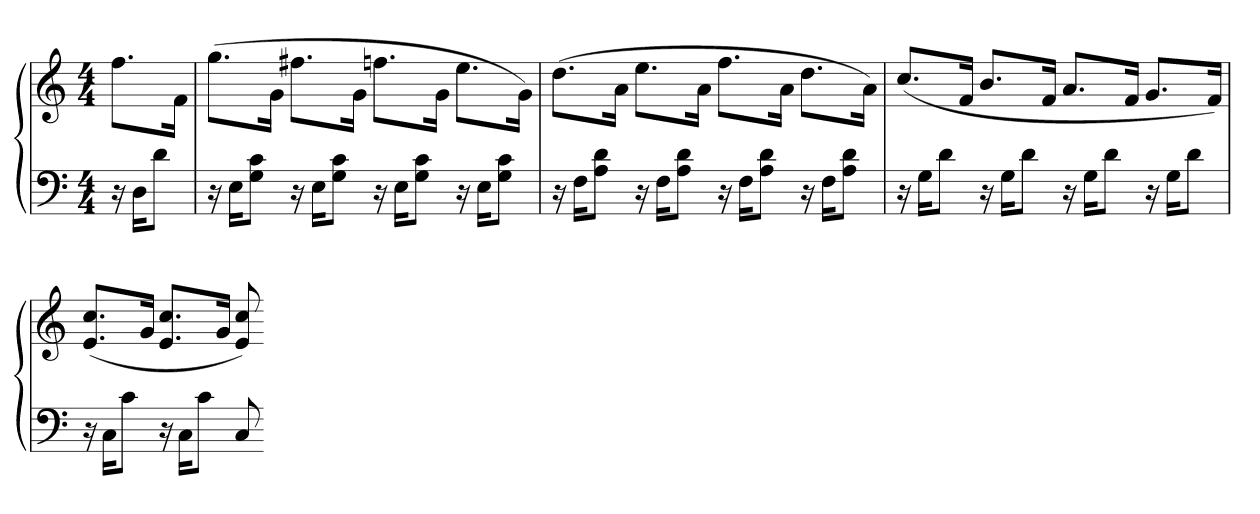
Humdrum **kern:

**kern	**kern
*part1	*part1
*staff2	*staff1
*clefF4	*clefG2
*k[]	*k[]
*C:	*C:
*M4/4	*M4/4
=	=
16r	8.ffL
16DKL	.
8dJ	.
.	16fJk
=	=
16r	(8.ggL
16EKL	.
8G 8cJ	.
.	16gJk
16r	8.ff#XL
16EKL	.
8G 8cJ	.
.	16gJk
16r	8.ffnL
16EKL	.
8G 8cJ	.
.	16gJk
16r	8.eeL
16EKL	.
8G 8cJ	.
.	16gJk)
=	=
16r	(8.ddL
16FKL	.
8A 8dJ	.
.	16aJk
16r	8.eeL
16FKL	.
8A 8dJ	.
.	16aJk
16r	8.ffL
16FKL	.
8A 8dJ	.
.	16aJk
16r	8.ddL
16FKL	.
8A 8dJ	.
.	16aJk)
=	=
16r	(8.ccL
16GKL	.
8dJ	.
.	16fJk
16r	8.bL
16GKL	.
8dJ	.
.	16fJk
16r	8.aL
16GKL	.
8dJ	.
.	16fJk
16r	8.gL
16GKL	.
8dJ	.
.	16fJk)
=	=
16r	(8.e 8.ccL
16CKL	.
8cJ	.
.	16gJk
16r	8.e 8.ccL
16CKL	.
8cJ	.
.	16gJk
8C	8e 8cc)
=-	=-
*-	*-
